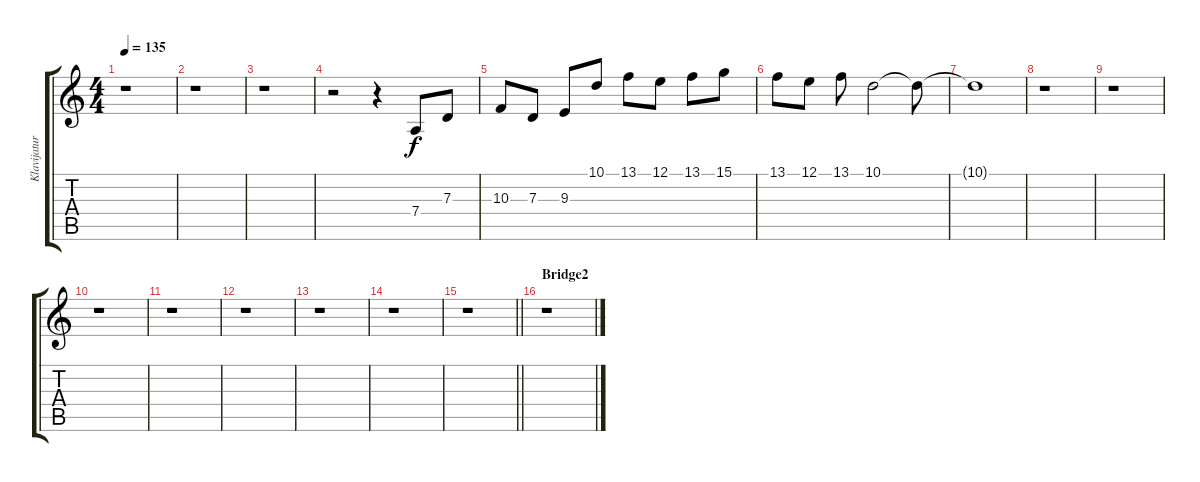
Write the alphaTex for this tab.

\track ("Klavijature 1" "Klavijatur") {instrument stringensemble1}
\staff {score tabs}
\tuning (E4 B3 G3 D3 A2 E2) {hide}
\ts (4 4)
\tempo 135
\clef g2
\ks c
r.1{dy f} |
r.1 |
r.1 |
r.2 r.4 7.4.8{volume 14 instrument acousticgrandpiano} 7.3.8 |
10.3.8 7.3.8 9.3.8 10.1.8 13.1.8 12.1.8 13.1.8 15.1.8 |
13.1.8 12.1.8 13.1.8 10.1.2 10.1{t}.8 |
10.1{t}.1 |
r.1 |
r.1 |
r.1 |
r.1 |
r.1 |
r.1 |
r.1 |
\barLineRight lightlight
r.1 |
\section ("" "Bridge2")
r.1
